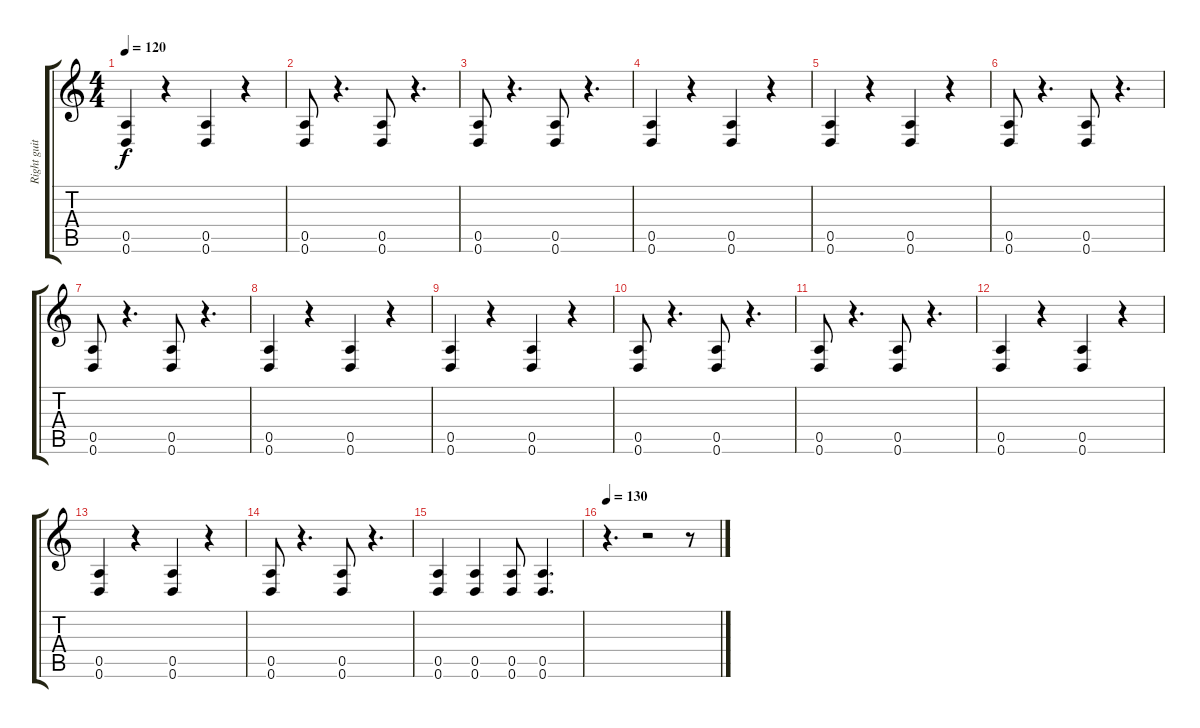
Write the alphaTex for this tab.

\track ("Right guitar" "Right guit") {instrument overdrivenguitar}
\staff {score tabs}
\tuning (E4 B3 G3 D3 A2 D2) {hide}
\ts (4 4)
\tempo 120
\clef g2
\ks c
(0.5 0.6).4{dy f} r.4 (0.5 0.6).4 r.4 |
(0.5 0.6).8 r.4{d} (0.5 0.6).8 r.4{d} |
(0.5 0.6).8 r.4{d} (0.5 0.6).8 r.4{d} |
(0.5 0.6).4 r.4 (0.5 0.6).4 r.4 |
(0.5 0.6).4 r.4 (0.5 0.6).4 r.4 |
(0.5 0.6).8 r.4{d} (0.5 0.6).8 r.4{d} |
(0.5 0.6).8 r.4{d} (0.5 0.6).8 r.4{d} |
(0.5 0.6).4 r.4 (0.5 0.6).4 r.4 |
(0.5 0.6).4 r.4 (0.5 0.6).4 r.4 |
(0.5 0.6).8 r.4{d} (0.5 0.6).8 r.4{d} |
(0.5 0.6).8 r.4{d} (0.5 0.6).8 r.4{d} |
(0.5 0.6).4 r.4 (0.5 0.6).4 r.4 |
(0.5 0.6).4 r.4 (0.5 0.6).4 r.4 |
(0.5 0.6).8 r.4{d} (0.5 0.6).8 r.4{d} |
(0.5 0.6).4 (0.5 0.6).4 (0.5 0.6).8 (0.5 0.6).4{d} |
\tempo 130
r.4{d} r.2 r.8
